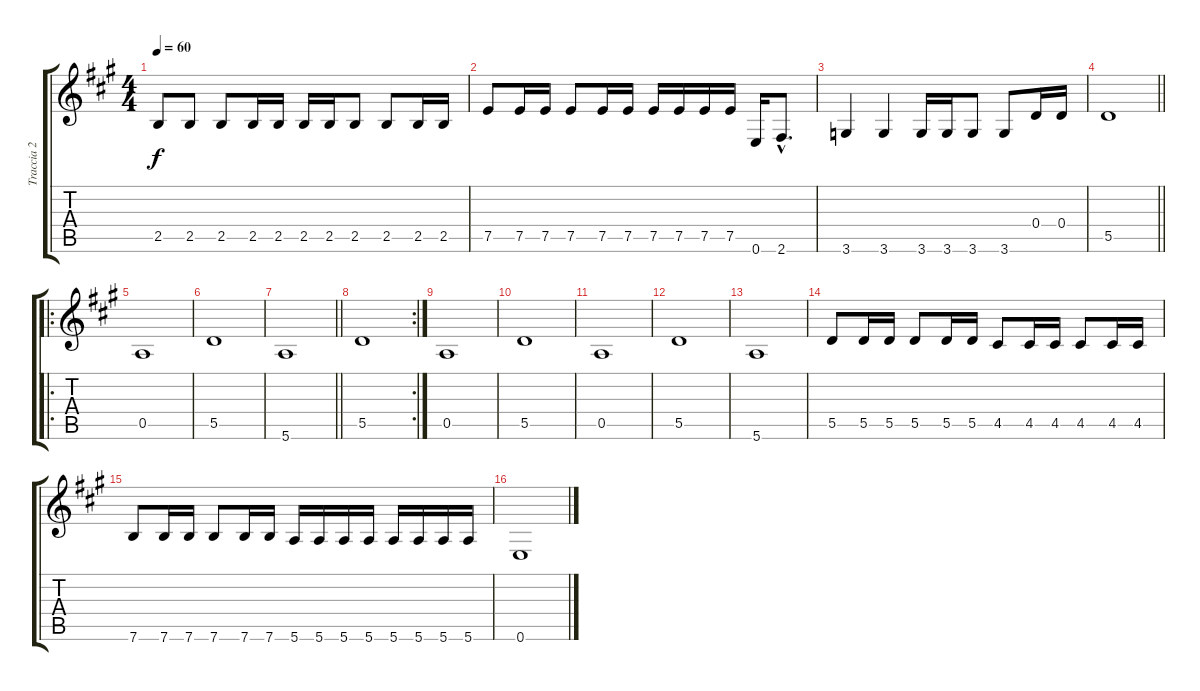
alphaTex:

\track ("Traccia 2" "Traccia 2") {instrument electricbassfinger}
\staff {score tabs}
\tuning (E4 B3 G3 D3 A2 E2) {hide}
\ts (4 4)
\tempo 60
\clef g2
\ks a
2.5.8{dy f} 2.5.8 2.5.8 2.5.16 2.5.16 2.5.16 2.5.16 2.5.8 2.5.8 2.5.16 2.5.16 |
7.5.8 7.5.16 7.5.16 7.5.8 7.5.16 7.5.16 7.5.16 7.5.16 7.5.16 7.5.16 0.6.16 2.6{hac}.8{d} |
3.6.4 3.6.4 3.6.16 3.6.16 3.6.8 3.6.8 0.4.16 0.4.16 |
\barLineRight lightlight
5.5.1 |
\ro
0.5.1 |
5.5.1 |
\barLineRight lightlight
5.6.1 |
\rc 2
5.5.1 |
0.5.1 |
5.5.1 |
0.5.1 |
5.5.1 |
5.6.1 |
5.5.8 5.5.16 5.5.16 5.5.8 5.5.16 5.5.16 4.5.8 4.5.16 4.5.16 4.5.8 4.5.16 4.5.16 |
7.6.8 7.6.16 7.6.16 7.6.8 7.6.16 7.6.16 5.6.16 5.6.16 5.6.16 5.6.16 5.6.16 5.6.16 5.6.16 5.6.16 |
0.6.1
